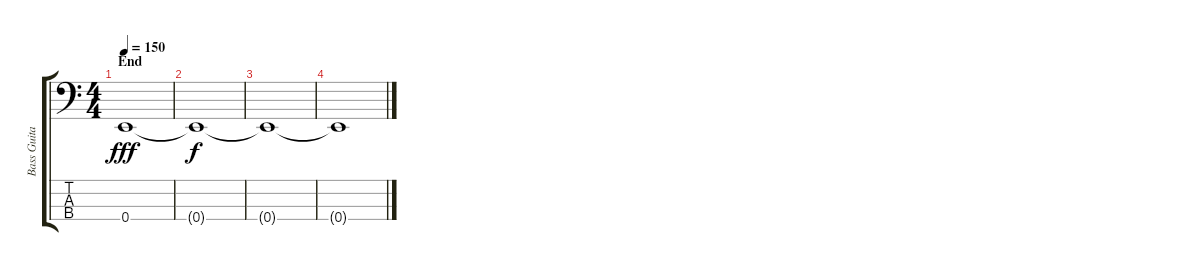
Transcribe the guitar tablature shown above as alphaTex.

\track ("Bass Guitar" "Bass Guita") {instrument electricbassfinger}
\staff {score tabs}
\tuning (G2 D2 A1 E1) {hide}
\ts (4 4)
\section ("" "End")
\tempo 150
\clef f4
\ks c
0.4.1{dy fff} |
0.4{t}.1{dy f} |
0.4{t}.1 |
0.4{t}.1
